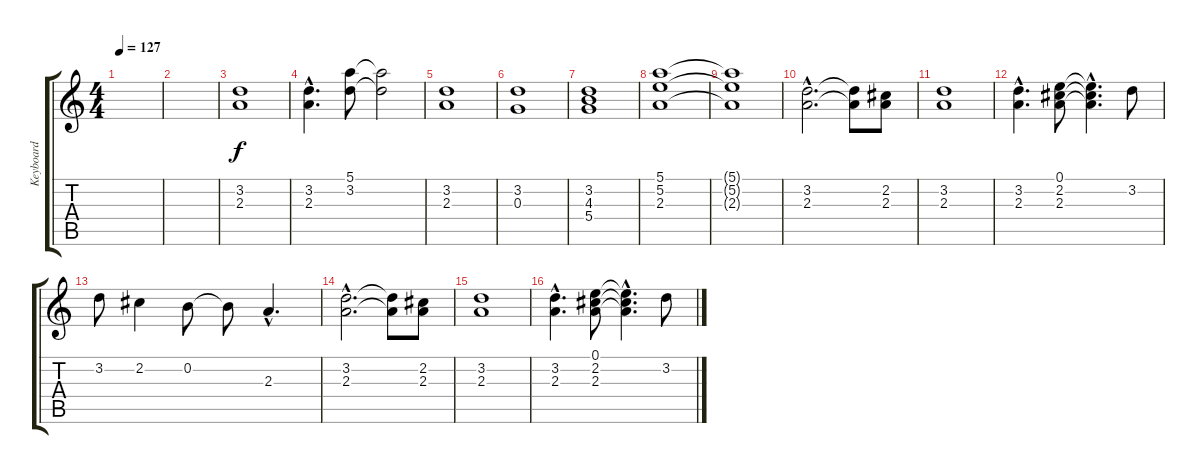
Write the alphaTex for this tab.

\track ("Keyboard" "Keyboard") {instrument rockorgan}
\staff {score tabs}
\tuning (E5 B4 G4 D4 A3 E3) {hide}
\ts (4 4)
\tempo 127
\clef g2
\ks c
|
|
(3.2 2.3).1 |
(3.2{hac} 2.3{hac}).4{d} (5.1 3.2).8 (5.1{t} 3.2{t}).2 |
(3.2 2.3).1 |
(3.2 0.3).1 |
(3.2 4.3 5.4).1 |
(5.1 5.2 2.3).1 |
(5.1{t} 5.2{t} 2.3{t}).1 |
(3.2{hac} 2.3{hac}).2{d} (3.2{t} 2.3{t}).8 (2.2 2.3).8 |
(3.2 2.3).1 |
(3.2{hac} 2.3{hac}).4{d} (0.1 2.2 2.3).8 (0.1{hac t} 2.2{hac t} 2.3{hac t}).4{d} 3.2.8 |
3.2.8 2.2.4 0.2.8 0.2{t}.8 2.3{hac}.4{d} |
(3.2{hac} 2.3{hac}).2{d} (3.2{t} 2.3{t}).8 (2.2 2.3).8 |
(3.2 2.3).1 |
(3.2{hac} 2.3{hac}).4{d} (0.1 2.2 2.3).8 (0.1{hac t} 2.2{hac t} 2.3{hac t}).4{d} 3.2.8
